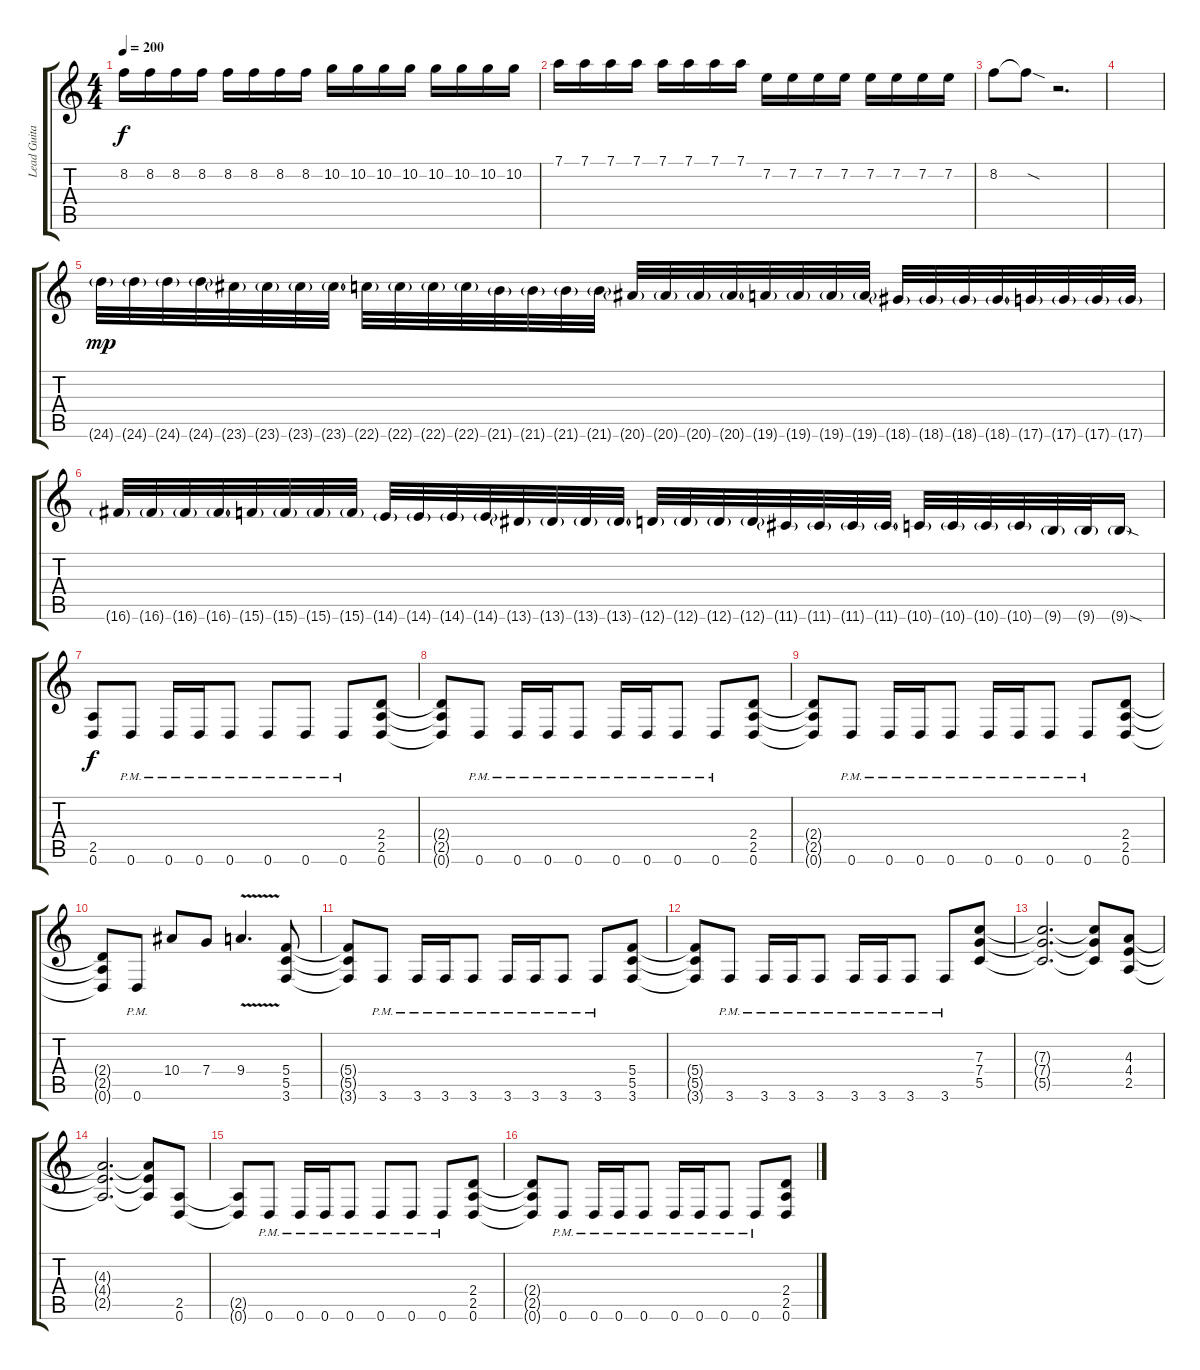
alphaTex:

\track ("Lead Guitar 1" "Lead Guita") {instrument distortionguitar}
\staff {score tabs}
\tuning (D4 A3 F3 C3 G2 D2) {hide}
\ts (4 4)
\tempo 200
\clef g2
\ks c
8.2.16{dy f} 8.2.16 8.2.16 8.2.16 8.2.16 8.2.16 8.2.16 8.2.16 10.2.16 10.2.16 10.2.16 10.2.16 10.2.16 10.2.16 10.2.16 10.2.16 |
7.1.16 7.1.16 7.1.16 7.1.16 7.1.16 7.1.16 7.1.16 7.1.16 7.2.16 7.2.16 7.2.16 7.2.16 7.2.16 7.2.16 7.2.16 7.2.16 |
8.2.8 8.2{sod t}.8 r.2{d} |
|
24.6{g}.32{dy mp instrument guitarharmonics} 24.6{g}.32 24.6{g}.32 24.6{g}.32 23.6{g}.32 23.6{g}.32 23.6{g}.32 23.6{g}.32 22.6{g}.32 22.6{g}.32 22.6{g}.32 22.6{g}.32 21.6{g}.32 21.6{g}.32 21.6{g}.32 21.6{g}.32 20.6{g}.32 20.6{g}.32 20.6{g}.32 20.6{g}.32 19.6{g}.32 19.6{g}.32 19.6{g}.32 19.6{g}.32 18.6{g}.32 18.6{g}.32 18.6{g}.32 18.6{g}.32 17.6{g}.32 17.6{g}.32 17.6{g}.32 17.6{g}.32 |
16.6{g}.32 16.6{g}.32 16.6{g}.32 16.6{g}.32 15.6{g}.32 15.6{g}.32 15.6{g}.32 15.6{g}.32 14.6{g}.32 14.6{g}.32 14.6{g}.32 14.6{g}.32 13.6{g}.32 13.6{g}.32 13.6{g}.32 13.6{g}.32 12.6{g}.32 12.6{g}.32 12.6{g}.32 12.6{g}.32 11.6{g}.32 11.6{g}.32 11.6{g}.32 11.6{g}.32 10.6{g}.32 10.6{g}.32 10.6{g}.32 10.6{g}.32 9.6{g}.32 9.6{g}.32 9.6{sod g}.16 |
(2.5 0.6).8{dy f instrument distortionguitar} 0.6{pm}.8 0.6{pm}.16 0.6{pm}.16 0.6{pm}.8 0.6{pm}.8 0.6{pm}.8 0.6{pm}.8 (2.4 2.5 0.6).8 |
(2.4{t} 2.5{t} 0.6{t}).8 0.6{pm}.8 0.6{pm}.16 0.6{pm}.16 0.6{pm}.8 0.6{pm}.16 0.6{pm}.16 0.6{pm}.8 0.6{pm}.8 (2.4 2.5 0.6).8 |
(2.4{t} 2.5{t} 0.6{t}).8 0.6{pm}.8 0.6{pm}.16 0.6{pm}.16 0.6{pm}.8 0.6{pm}.16 0.6{pm}.16 0.6{pm}.8 0.6{pm}.8 (2.4 2.5 0.6).8 |
(2.4{t} 2.5{t} 0.6{t}).8 0.6{pm}.8 10.4.8 7.4.8 9.4{v}.4{d} (5.4 5.5 3.6).8 |
(5.4{t} 5.5{t} 3.6{t}).8 3.6{pm}.8 3.6{pm}.16 3.6{pm}.16 3.6{pm}.8 3.6{pm}.16 3.6{pm}.16 3.6{pm}.8 3.6{pm}.8 (5.4 5.5 3.6).8 |
(5.4{t} 5.5{t} 3.6{t}).8 3.6{pm}.8 3.6{pm}.16 3.6{pm}.16 3.6{pm}.8 3.6{pm}.16 3.6{pm}.16 3.6{pm}.8 3.6{pm}.8 (7.3 7.4 5.5).8 |
(7.3{t} 7.4{t} 5.5{t}).2{d} (7.3{t} 7.4{t} 5.5{t}).8 (4.3 4.4 2.5).8 |
(4.3{t} 4.4{t} 2.5{t}).2{d} (4.3{t} 4.4{t} 2.5{t}).8 (2.5 0.6).8 |
(2.5{t} 0.6{t}).8 0.6{pm}.8 0.6{pm}.16 0.6{pm}.16 0.6{pm}.8 0.6{pm}.8 0.6{pm}.8 0.6{pm}.8 (2.4 2.5 0.6).8 |
(2.4{t} 2.5{t} 0.6{t}).8 0.6{pm}.8 0.6{pm}.16 0.6{pm}.16 0.6{pm}.8 0.6{pm}.16 0.6{pm}.16 0.6{pm}.8 0.6{pm}.8 (2.4 2.5 0.6).8
